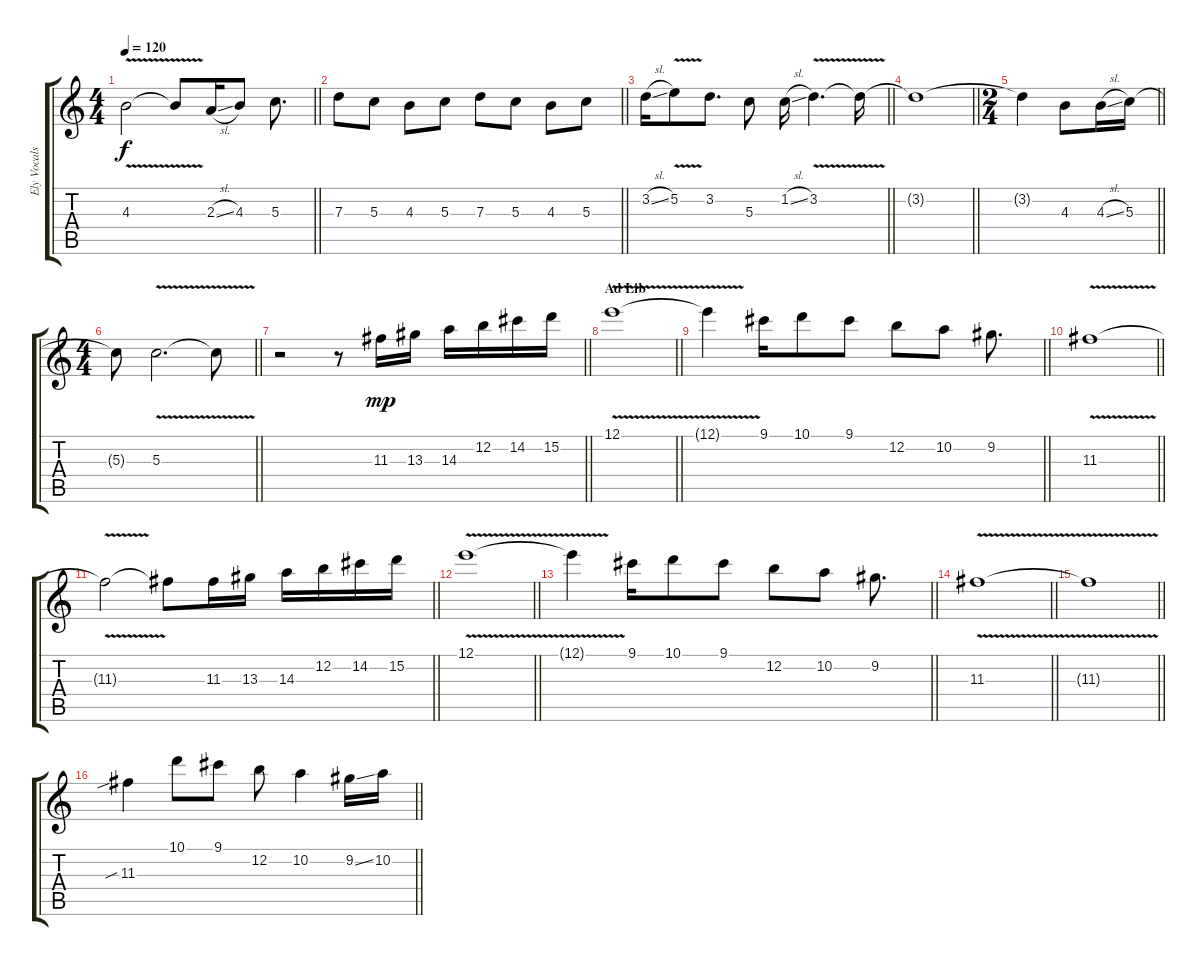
\track ("Ely Vocals" "Ely Vocals") {instrument acousticguitarsteel}
\staff {score tabs}
\tuning (E4 B3 G3 D3 A2 E2) {hide}
\ts (4 4)
\tempo 120
\clef g2
\barLineRight lightlight
\ks c
4.3{v}.2{dy f} 4.3{t}.8 2.3{sl}.16 4.3.8 5.3.8{d} |
\barLineRight lightlight
7.3.8 5.3.8 4.3.8 5.3.8 7.3.8 5.3.8 4.3.8 5.3.8 |
\barLineRight lightlight
3.2{sl}.16 5.2{v}.8 3.2.8{d} 5.3.8 1.2{sl}.16 3.2{v}.4{d} 3.2{t}.16 |
\barLineRight lightlight
3.2{t}.1 |
\ts (2 4)
\barLineRight lightlight
3.2{t}.4 4.3.8 4.3{sl}.16 5.3.16 |
\ts (4 4)
\barLineRight lightlight
5.3{t}.8 5.3{v}.2{d} 5.3{t}.8 |
\barLineRight lightlight
r.2 r.8 11.3.16{dy mp} 13.3.16 14.3.16 12.2.16 14.2.16 15.2.16 |
\section ("" "Ad Lib")
\barLineRight lightlight
12.1{v}.1 |
\barLineRight lightlight
12.1{t}.4 9.1.16 10.1.8 9.1.8 12.2.8 10.2.8 9.2.8{d} |
\barLineRight lightlight
11.3{v}.1 |
\barLineRight lightlight
11.3{t}.2 11.3{t}.8 11.3.16 13.3.16 14.3.16 12.2.16 14.2.16 15.2.16 |
\barLineRight lightlight
12.1{v}.1 |
\barLineRight lightlight
12.1{t}.4 9.1.16 10.1.8 9.1.8 12.2.8 10.2.8 9.2.8{d} |
\barLineRight lightlight
11.3{v}.1 |
\barLineRight lightlight
11.3{t}.1 |
\barLineRight lightlight
11.3{sib}.4 10.1.8 9.1.8 12.2.8 10.2.4 9.2{ss}.16 10.2.16
